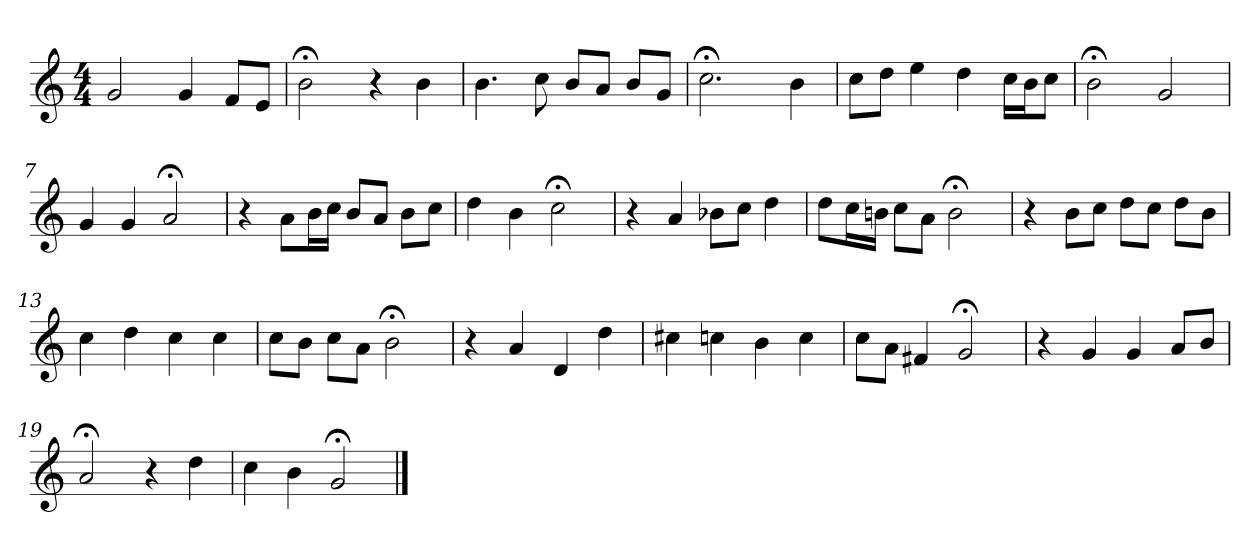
**kern
*part1
*staff1
*clefG2
*k[]
*C:
*M4/4
=1
2g
4g
8f/L
8e/J
=2
2b;<
4r
4b
=3
4.b
8cc
8b/L
8a/J
8b/L
8g/J
=4
2.cc;<
4b
=5
8cc\L
8dd\J
4ee
4dd
16cc\LL
16b\J
8cc\J
=6
2b;<
2g
=7
4g
4g
2a;<
=8
4r
8a\L
16b\L
16cc\JJ
8b/L
8a/J
8b\L
8cc\J
=9
4dd
4b
2cc;<
=10
4r
4a
8b-X\L
8cc\J
4dd
=11
8dd\L
16cc\L
16bn\JJ
8cc\L
8a\J
2b;<
=12
4r
8b\L
8cc\J
8dd\L
8cc\J
8dd\L
8b\J
=13
4cc
4dd
4cc
4cc
=14
8cc\L
8b\J
8cc\L
8a\J
2b;<
=15
4r
4a
4d
4dd
=16
4cc#X
4ccn
4b
4cc
=17
8cc\L
8a\J
4f#X
2g;<
=18
4r
4g
4g
8a/L
8b/J
=19
2a;<
4r
4dd
=20
4cc
4b
2g;<
==
*-
